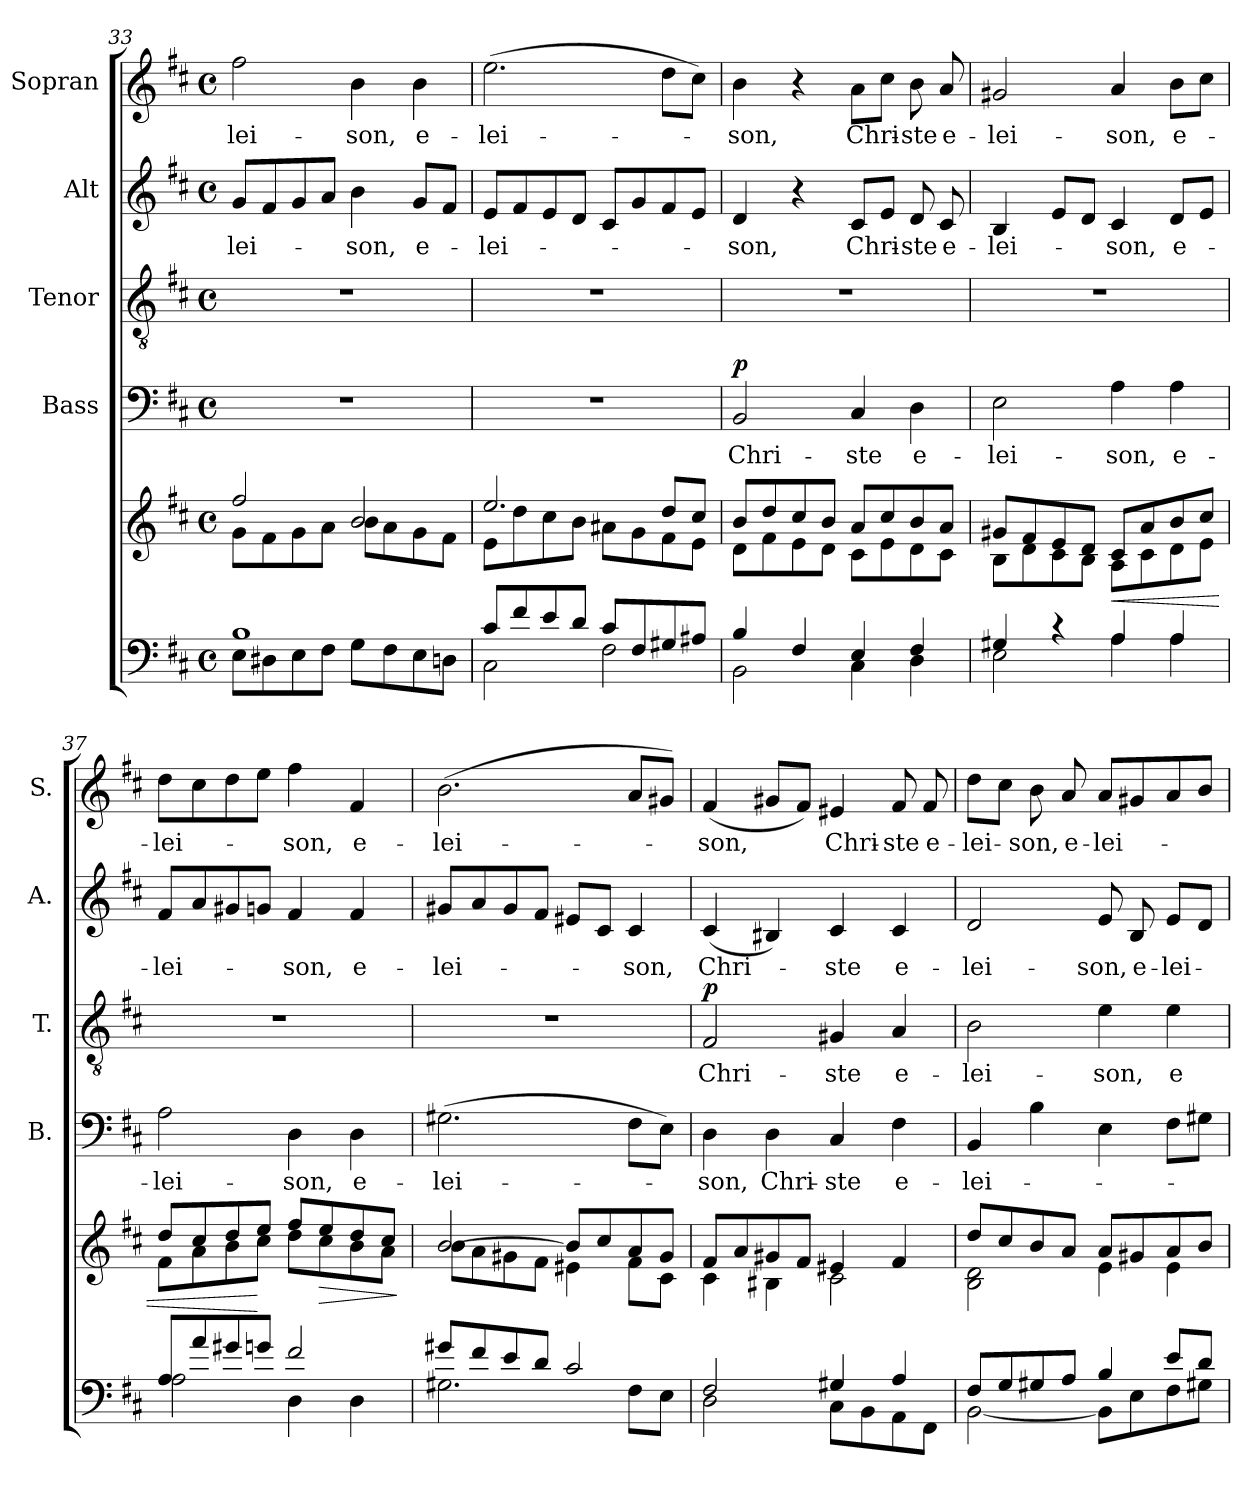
**kern	**kern	**dynam	**kern	**text	**dynam	**kern	**text	**dynam	**kern	**text	**kern	**text
*part5	*part5	*part5	*part4	*part4	*part4	*part3	*part3	*part3	*part2	*part2	*part1	*part1
*staff6	*staff5	*staff5/6	*staff4	*staff4	*staff4	*staff3	*staff3	*staff3	*staff2	*staff2	*staff1	*staff1
*	*	*	*I"Bass	*	*	*I"Tenor	*	*	*I"Alt	*	*I"Sopran	*
*	*	*	*I'B.	*	*	*I'T.	*	*	*I'A.	*	*I'S.	*
!!LO:PB:g=z
*clefF4	*clefG2	*	*clefF4	*	*	*clefGv2	*	*	*clefG2	*	*clefG2	*
*k[f#c#]	*k[f#c#]	*	*k[f#c#]	*	*	*k[f#c#]	*	*	*k[f#c#]	*	*k[f#c#]	*
*D:	*D:	*	*D:	*	*	*D:	*	*	*D:	*	*D:	*
*M4/4	*M4/4	*	*M4/4	*	*	*M4/4	*	*	*M4/4	*	*M4/4	*
*met(c)	*met(c)	*	*met(c)	*	*	*met(c)	*	*	*met(c)	*	*met(c)	*
=33	=33	=33	=33	=33	=33	=33	=33	=33	=33	=33	=33	=33
*^	*^	*	*	*	*	*	*	*	*	*	*	*
!	!	!	!	!	!	!	!	!	!	!	!	!LO:LY:b	!	!LO:LY:b
1B	8E\L	2ff#/	8g\L	.	1r	.	.	1r	.	.	8g/L	-lei-	2ff#\	-lei-
.	8D#X\	.	8f#\	.	.	.	.	.	.	.	8f#/	.	.	.
.	8E\	.	8g\	.	.	.	.	.	.	.	8g/	.	.	.
.	8F#\J	.	8a\J	.	.	.	.	.	.	.	8a/J	.	.	.
!	!	!	!	!	!	!	!	!	!	!	!	!LO:LY:b	!	!LO:LY:b
.	8G\L	2b/	8b\L	.	.	.	.	.	.	.	4b\	-son,	4b\	-son,
.	8F#\	.	8a\	.	.	.	.	.	.	.	.	.	.	.
!	!	!	!	!	!	!	!	!	!	!	!	!LO:LY:b	!	!LO:LY:b
.	8E\	.	8g\	.	.	.	.	.	.	.	8g/L	e-	4b\	e-
.	8Dn\J	.	8f#\J	.	.	.	.	.	.	.	8f#/J	.	.	.
=34	=34	=34	=34	=34	=34	=34	=34	=34	=34	=34	=34	=34	=34	=34
!	!	!	!	!	!	!	!	!	!	!	!	!LO:LY:b	!	!LO:LY:b
8c#/L	2C#\	2.ee/	8e\L	.	1r	.	.	1r	.	.	8e/L	-lei-	(>2.ee\	-lei-
8f#/	.	.	8dd\	.	.	.	.	.	.	.	8f#/	.	.	.
8e/	.	.	8cc#\	.	.	.	.	.	.	.	8e/	.	.	.
8d/J	.	.	8b\J	.	.	.	.	.	.	.	8d/J	.	.	.
8c#/L	2F#\	.	8a#X\L	.	.	.	.	.	.	.	8c#/L	.	.	.
8F#/	.	.	8g\	.	.	.	.	.	.	.	8g/	.	.	.
8G#X/	.	8dd/L	8f#\	.	.	.	.	.	.	.	8f#/	.	8dd\L	.
8A#X/J	.	8cc#/J	8e\J	.	.	.	.	.	.	.	8e/J	.	8cc#\J)	.
=35	=35	=35	=35	=35	=35	=35	=35	=35	=35	=35	=35	=35	=35	=35
!	!	!	!	!	!	!LO:LY:b	!LO:DY:a	!	!	!	!	!LO:LY:b	!	!LO:LY:b
4B/	2BB\	8b/L	8d\L	.	2BB/	Chri-	p	1r	.	.	4d/	-son,	4b\	-son,
.	.	8dd/	8f#\	.	.	.	.	.	.	.	.	.	.	.
4F#/	.	8cc#/	8e\	.	.	.	.	.	.	.	4r	.	4r	.
.	.	8b/J	8d\J	.	.	.	.	.	.	.	.	.	.	.
!	!	!	!	!	!	!LO:LY:b	!	!	!	!	!	!LO:LY:b	!	!LO:LY:b
4E/	4C#\	8a/L	8c#\L	.	4C#/	-ste	.	.	.	.	8c#/L	Chri-	8a\L	Chri-
.	.	8cc#/	8e\	.	.	.	.	.	.	.	8e/J	.	8cc#\J	.
!	!	!	!	!	!	!LO:LY:b	!	!	!	!	!	!LO:LY:b	!	!LO:LY:b
4F#/	4D\	8b/	8d\	.	4D\	e-	.	.	.	.	8d/	-ste	8b\	-ste
!	!	!	!	!	!	!	!	!	!	!	!	!LO:LY:b	!	!LO:LY:b
.	.	8a/J	8c#\J	.	.	.	.	.	.	.	8c#/	e-	8a/	e-
=36	=36	=36	=36	=36	=36	=36	=36	=36	=36	=36	=36	=36	=36	=36
!	!	!	!	!	!	!LO:LY:b	!	!	!	!	!	!LO:LY:b	!	!LO:LY:b
4G#X/	2E\	8g#X/L	8B\L	.	2E\	-lei-	.	1r	.	.	4B/	-lei-	2g#X/	-lei-
.	.	8f#/	8d\	.	.	.	.	.	.	.	.	.	.	.
4rc	.	8e/	8c#\	.	.	.	.	.	.	.	8e/L	.	.	.
.	.	8d/J	8B\J	.	.	.	.	.	.	.	8d/J	.	.	.
!	!	!	!	!LO:HP:b	!	!LO:LY:b	!	!	!	!	!	!LO:LY:b	!	!LO:LY:b
4A/	4A\	8c#/L	8A\L	<	4A\	-son,	.	.	.	.	4c#/	-son,	4a/	-son,
.	.	8a/	8c#\	.	.	.	.	.	.	.	.	.	.	.
!	!	!	!	!	!	!LO:LY:b	!	!	!	!	!	!LO:LY:b	!	!LO:LY:b
4A/	4A\	8b/	8d\	.	4A\	e-	.	.	.	.	8d/L	e-	8b\L	e-
.	.	8cc#/J	8e\J	.	.	.	.	.	.	.	8e/J	.	8cc#\J	.
!!LO:LB:g=z
=37	=37	=37	=37	=37	=37	=37	=37	=37	=37	=37	=37	=37	=37	=37
!	!	!	!	!	!	!LO:LY:b	!	!	!	!	!	!LO:LY:b	!	!LO:LY:b
8A/L	2A\	8dd/L	8f#\L	.	2A\	-lei-	.	1r	.	.	8f#/L	-lei-	8dd\L	-lei-
8a/	.	8cc#/	8a\	.	.	.	.	.	.	.	8a/	.	8cc#\	.
8g#X/	.	8dd/	8b\	.	.	.	.	.	.	.	8g#X/	.	8dd\	.
8gn/J	.	8ee/J	8cc#\J	[	.	.	.	.	.	.	8gn/J	.	8ee\J	.
!	!	!	!	!	!	!LO:LY:b	!	!	!	!	!	!LO:LY:b	!	!LO:LY:b
2f#/	4D\	8ff#/L	8dd\L	.	4D\	-son,	.	.	.	.	4f#/	-son,	4ff#\	-son,
!	!	!	!	!LO:HP:b	!	!	!	!	!	!	!	!	!	!
.	.	8ee/	8cc#\	>	.	.	.	.	.	.	.	.	.	.
!	!	!	!	!	!	!LO:LY:b	!	!	!	!	!	!LO:LY:b	!	!LO:LY:b
.	4D\	8dd/	8b\	.	4D\	e-	.	.	.	.	4f#/	e-	4f#/	e-
.	.	8cc#/J	8a\J	.	.	.	.	.	.	.	.	.	.	.
*v	*v	*	*	*	*	*	*	*	*	*	*	*	*	*
*	*v	*v	*	*	*	*	*	*	*	*	*	*	*
.	.	]	.	.	.	.	.	.	.	.	.	.
=38	=38	=38	=38	=38	=38	=38	=38	=38	=38	=38	=38	=38
*^	*^	*	*	*	*	*	*	*	*	*	*	*
!	!	!	!	!	!	!LO:LY:b	!	!	!	!	!	!LO:LY:b	!	!LO:LY:b
8g#X/L	2.G#X\	[>2b/	8b\L	.	(>2.G#X\	-lei-	.	1r	.	.	8g#X/L	-lei-	(>2.b\	-lei-
8f#/	.	.	8a\	.	.	.	.	.	.	.	8a/	.	.	.
8e/	.	.	8g#X\	.	.	.	.	.	.	.	8g#/	.	.	.
8d/J	.	.	8f#\J	.	.	.	.	.	.	.	8f#/J	.	.	.
2c#/	.	8b/L]	4e#X\	.	.	.	.	.	.	.	8e#X/L	.	.	.
.	.	8cc#/	.	.	.	.	.	.	.	.	8c#/J	.	.	.
!	!	!	!	!	!	!	!	!	!	!	!	!LO:LY:b	!	!
.	8F#\L	8a/	8f#\L	.	8F#\L	.	.	.	.	.	4c#/	-son,	8a/L	.
.	8E\J	8g#/J	8c#\J	.	8E\J)	.	.	.	.	.	.	.	8g#X/J)	.
=39	=39	=39	=39	=39	=39	=39	=39	=39	=39	=39	=39	=39	=39	=39
!	!	!	!	!	!	!LO:LY:b	!	!	!LO:LY:b	!LO:DY:a	!	!LO:LY:b	!	!LO:LY:b
2F#/	2D\	8f#/L	4c#\	.	4D\	-son,	.	2F#/	Chri-	p	(<4c#/	Chri-	(<4f#/	-son,
.	.	8a/	.	.	.	.	.	.	.	.	.	.	.	.
!	!	!	!	!	!	!LO:LY:b	!	!	!	!	!	!	!	!
.	.	8g#X/	4B#X\	.	4D\	Chri-	.	.	.	.	4B#X/)	.	8g#X/L	.
.	.	8f#/J	.	.	.	.	.	.	.	.	.	.	8f#/J)	.
!	!	!	!	!	!	!LO:LY:b	!	!	!LO:LY:b	!	!	!LO:LY:b	!	!LO:LY:b
4G#X/	8C#\L	4e#X/	2c#\	.	4C#/	-ste	.	4G#X/	-ste	.	4c#/	-ste	4e#X/	Chri-
.	8BB\	.	.	.	.	.	.	.	.	.	.	.	.	.
!	!	!	!	!	!	!LO:LY:b	!	!	!LO:LY:b	!	!	!LO:LY:b	!	!LO:LY:b
4A/	8AA\	4f#/	.	.	4F#\	e-	.	4A/	e-	.	4c#/	e-	8f#/	-ste
!	!	!	!	!	!	!	!	!	!	!	!	!	!	!LO:LY:b
.	8FF#\J	.	.	.	.	.	.	.	.	.	.	.	8f#/	e-
=40	=40	=40	=40	=40	=40	=40	=40	=40	=40	=40	=40	=40	=40	=40
!	!	!	!	!	!	!LO:LY:b	!	!	!LO:LY:b	!	!	!LO:LY:b	!	!LO:LY:b
8F#/L	[<2BB\	8dd/L	2B\ 2d\	.	4BB/	-lei-	.	2B\	-lei-	.	2d/	-lei-	8dd\L	-lei-
8G/	.	8cc#/	.	.	.	.	.	.	.	.	.	.	8cc#\J	.
!	!	!	!	!	!	!	!	!	!	!	!	!	!	!LO:LY:b
8G#X/	.	8b/	.	.	4B\	.	.	.	.	.	.	.	8b\	-son,
!	!	!	!	!	!	!	!	!	!	!	!	!	!	!LO:LY:b
8A/J	.	8a/J	.	.	.	.	.	.	.	.	.	.	8a/	e-
!	!	!	!	!	!	!	!	!	!LO:LY:b	!	!	!LO:LY:b	!	!LO:LY:b
4B/	8BB\L]	8a/L	4e\	.	4E\	.	.	4e\	-son,	.	8e/	-son,	8a/L	-lei-
!	!	!	!	!	!	!	!	!	!	!	!	!LO:LY:b	!	!
.	8E\	8g#X/	.	.	.	.	.	.	.	.	8B/	e-	8g#X/	.
!	!	!	!	!	!	!	!	!	!LO:LY:b	!	!	!LO:LY:b	!	!
8e/L	8F#\	8a/	4e\	.	8F#\L	.	.	4e\	e-	.	8e/L	-lei-	8a/	.
8d/J	8G#X\J	8b/J	.	.	8G#X\J	.	.	.	.	.	8d/J	.	8b/J	.
*v	*v	*	*	*	*	*	*	*	*	*	*	*	*	*
*	*v	*v	*	*	*	*	*	*	*	*	*	*	*
=	=	=	=	=	=	=	=	=	=	=	=	=
*-	*-	*-	*-	*-	*-	*-	*-	*-	*-	*-	*-	*-
